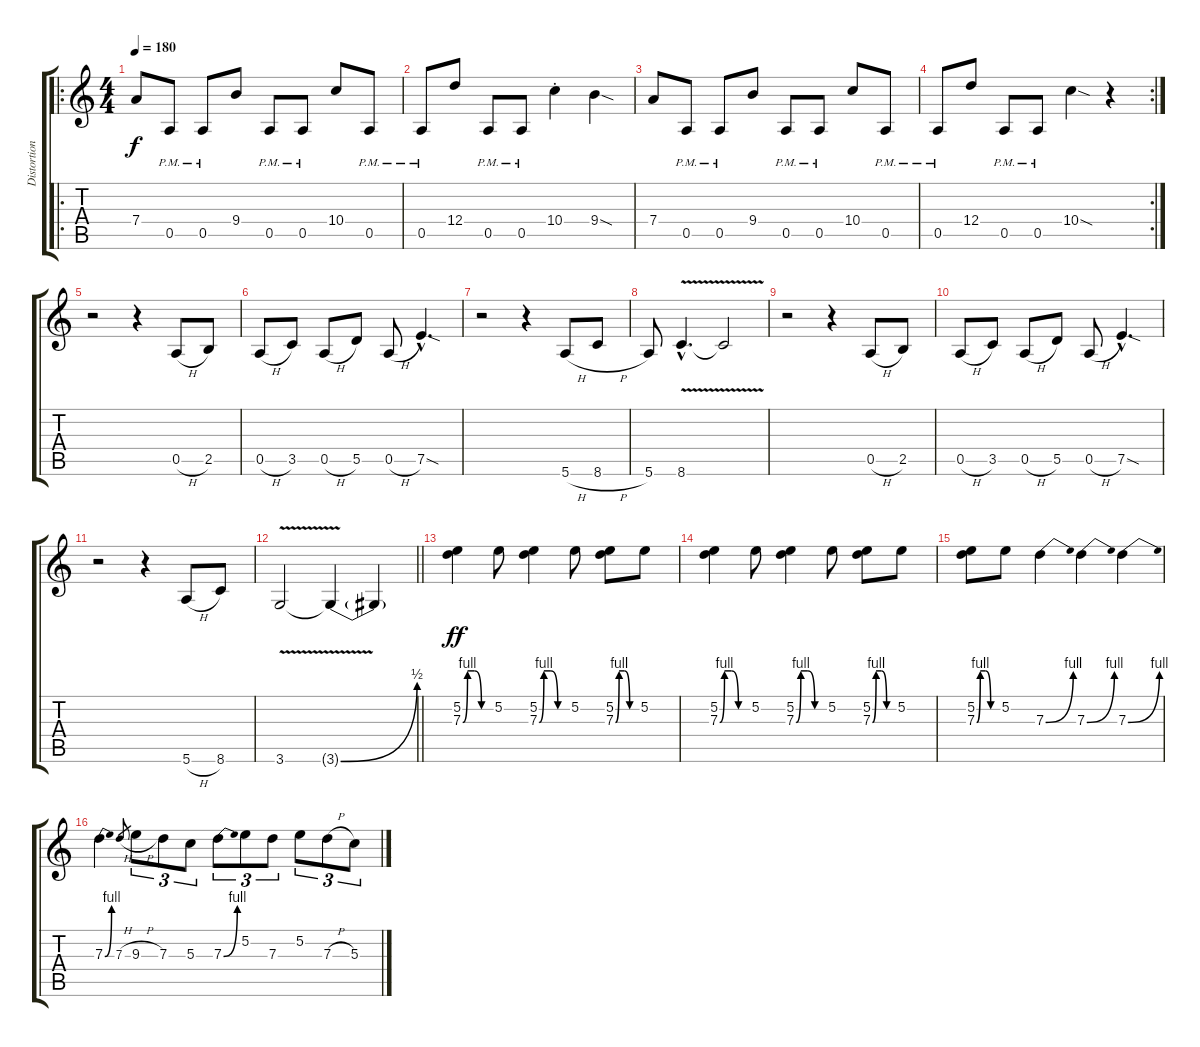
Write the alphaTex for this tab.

\track ("Distortion Guitar - Roberto Alvarez" "Distortion") {instrument distortionguitar}
\staff {score tabs}
\tuning (E4 B3 G3 D3 A2 E2) {hide}
\ro
\ts (4 4)
\tempo 180
\clef g2
\ks c
7.4.8{dy f} 0.5{pm}.8 0.5{pm}.8 9.4.8 0.5{pm}.8 0.5{pm}.8 10.4.8 0.5{pm}.8 |
0.5{pm}.8 12.4.8 0.5{pm}.8 0.5{pm}.8 10.4{st}.4 9.4{sod}.4 |
7.4.8 0.5{pm}.8 0.5{pm}.8 9.4.8 0.5{pm}.8 0.5{pm}.8 10.4.8 0.5{pm}.8 |
\rc 2
0.5{pm}.8 12.4.8 0.5{pm}.8 0.5{pm}.8 10.4{sod}.4 r.4 |
r.2 r.4 0.5{h}.8 2.5.8 |
0.5{h}.8 3.5.8 0.5{h}.8 5.5.8 0.5{h}.8 7.5{sod hac}.4{d} |
r.2 r.4 5.6{h}.8 8.6{h}.8 |
5.6.8 8.6{v hac}.4{d} 8.6{v t}.2 |
r.2 r.4 0.5{h}.8 2.5.8 |
0.5{h}.8 3.5.8 0.5{h}.8 5.5.8 0.5{h}.8 7.5{sod hac}.4{d} |
r.2 r.4 5.6{h}.8 8.6.8 |
\barLineRight lightlight
3.6{v}.2 3.6{be (bend 0 0 60 2) t}.4 3.6{t}.4 |
(5.2 7.3{be (custom 0 0 10 4 25 4 40 0 60 0)}).4{dy ff} 5.2.8 (5.2 7.3{be (custom 0 0 10 4 25 4 40 0 60 0)}).4 5.2.8 (5.2 7.3{be (custom 0 0 10 4 25 4 40 0 60 0)}).8 5.2.8 |
(5.2 7.3{be (custom 0 0 10 4 25 4 40 0 60 0)}).4 5.2.8 (5.2 7.3{be (custom 0 0 10 4 25 4 40 0 60 0)}).4 5.2.8 (5.2 7.3{be (custom 0 0 10 4 25 4 40 0 60 0)}).8 5.2.8 |
(5.2 7.3{be (custom 0 0 10 4 25 4 40 0 60 0)}).8 5.2.8 7.3{be (bend 0 0 60 4)}.4 7.3{be (bend 0 0 60 4)}.4 7.3{be (bend 0 0 60 4)}.4 |
7.3{be (bend 0 0 60 4)}.4 7.3{h}.8{gr} 9.3{h}.8{tu (3 2)} 7.3.8{tu (3 2)} 5.3.8{tu (3 2)} 7.3{be (bend 0 0 60 4)}.8{tu (3 2)} 5.2.8{tu (3 2)} 7.3.8{tu (3 2)} 5.2.8{tu (3 2)} 7.3{h}.8{tu (3 2)} 5.3.8{tu (3 2)}
